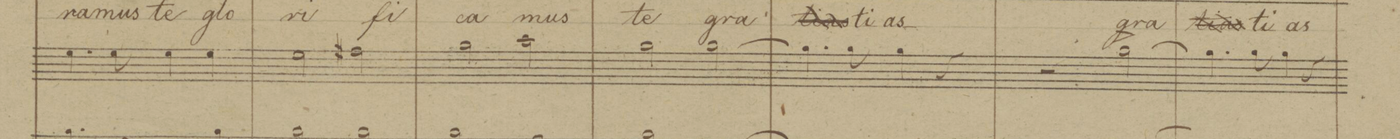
**kern	**text	**dynam
*I"Alto	*	*
*clefC3	*	*
*k[b-]	*	*
*met(c|)	*	*
*M2/2	*	*
4.f\	.	.
8f\	.	.
4f\	.	.
4f\	.	.
=15	=15	=15
2f\	.	.
2g#X\	.	.
=16	=16	=16
2a\	.	.
2b-\	.	.
=17	=17	=17
2a\	.	.
[2a\	.	.
=18	=18	=18
4.a\]	.	.
8a\	.	.
4a\	.	.
4r	.	.
=19	=19	=19
2r	.	.
[2a^\	.	.
=20	=20	=20
4.a\]	.	.
8a\	.	.
4a\	.	.
4r	.	.
=21	=21	=21
*-	*-	*-
